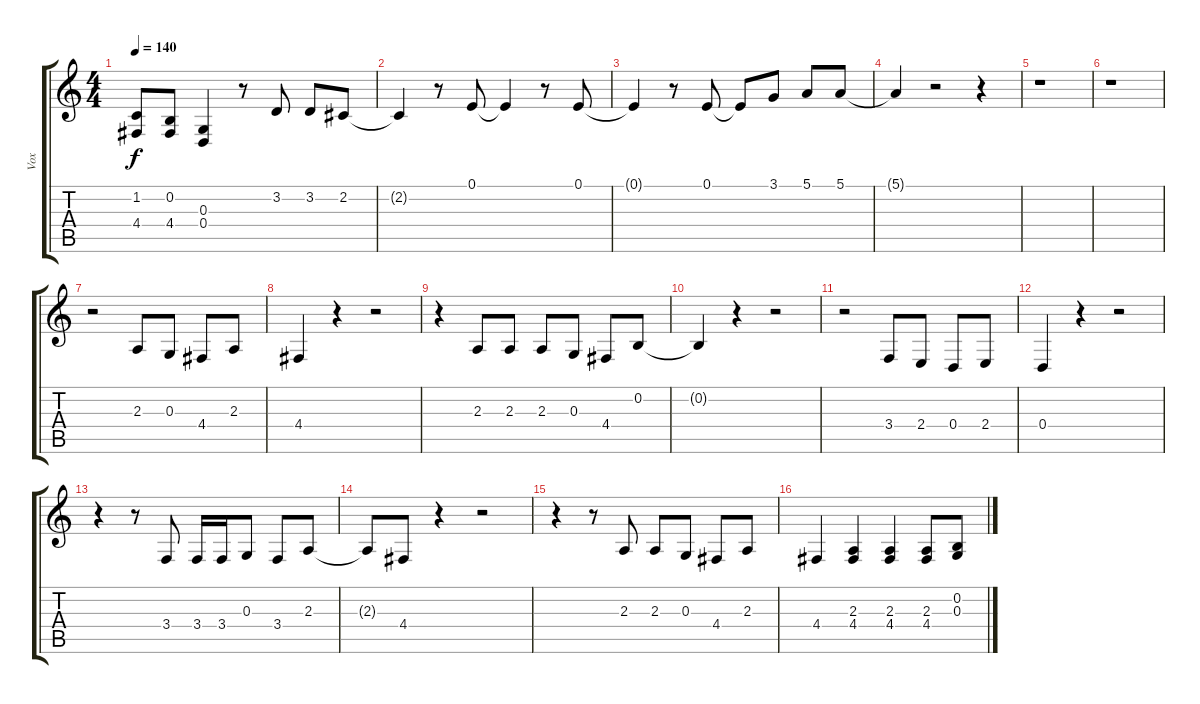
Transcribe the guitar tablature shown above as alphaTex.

\track ("Vox" "Vox") {instrument drawbarorgan}
\staff {score tabs}
\tuning (E4 B3 G3 D3 A2 E2) {hide}
\ts (4 4)
\tempo 140
\clef g2
\ks c
(1.2{t} 4.4{t}).8{dy f} (0.2 4.4).8 (0.3 0.4).4 r.8 3.2.8 3.2.8 2.2.8 |
2.2{t}.4 r.8 0.1.8 0.1{t}.4 r.8 0.1.8 |
0.1{t}.4 r.8 0.1.8 0.1{t}.8 3.1.8 5.1.8 5.1.8 |
5.1{t}.4 r.2 r.4 |
r.1 |
r.1 |
r.2 2.3.8 0.3.8 4.4.8 2.3.8 |
4.4.4 r.4 r.2 |
r.4 2.3.8 2.3.8 2.3.8 0.3.8 4.4.8 0.2.8 |
0.2{t}.4 r.4 r.2 |
r.2 3.4.8 2.4.8 0.4.8 2.4.8 |
0.4.4 r.4 r.2 |
r.4 r.8 3.4.8 3.4.16 3.4.16 0.3.8 3.4.8 2.3.8 |
2.3{t}.8 4.4.8 r.4 r.2 |
r.4 r.8 2.3.8 2.3.8 0.3.8 4.4.8 2.3.8 |
4.4.4 (2.3 4.4).4 (2.3 4.4).4 (2.3 4.4).8 (0.2 0.3).8
